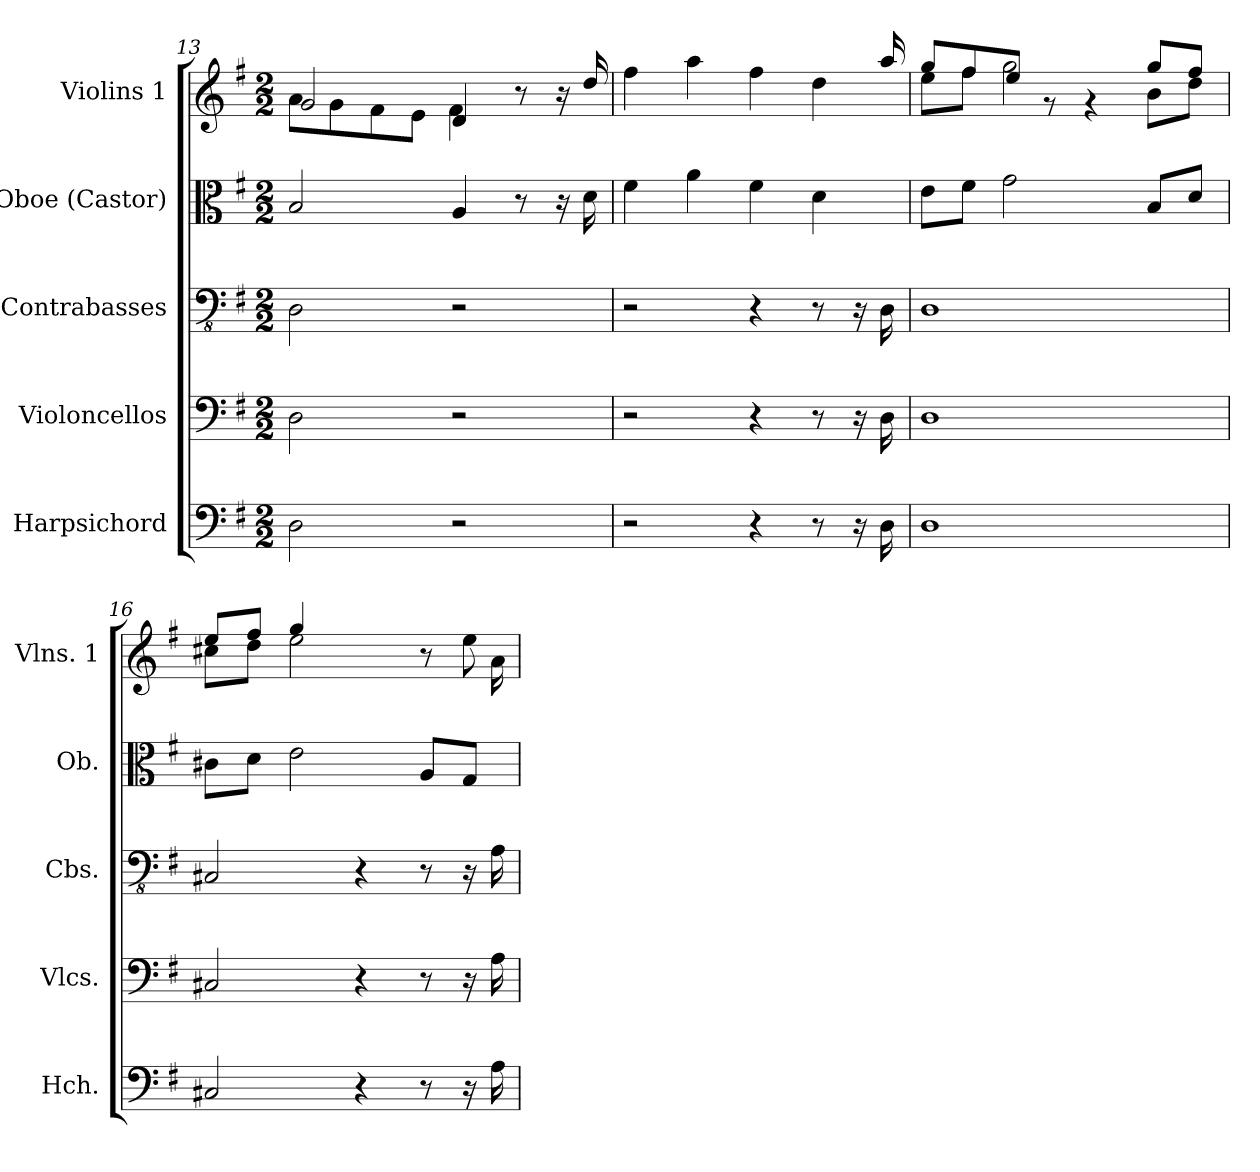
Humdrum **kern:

**kern	**kern	**kern	**kern	**kern
*part5	*part4	*part3	*part2	*part1
*staff5	*staff4	*staff3	*staff2	*staff1
*I"Harpsichord	*I"Violoncellos	*I"Contrabasses	*I"Oboe (Castor)	*I"Violins 1
*I'Hch.	*I'Vlcs.	*I'Cbs.	*I'Ob.	*I'Vlns. 1
*clefF4	*clefF4	*clefFv4	*clefC3	*clefG2
*k[f#]	*k[f#]	*k[f#]	*k[f#]	*k[f#]
*G:	*G:	*G:	*G:	*G:
*M2/2	*M2/2	*M2/2	*M2/2	*M2/2
=13	=13	=13	=13	=13
*	*	*	*	*^
2D\	2D\	2DD\	2B/	8a\L	2g/
.	.	.	.	8g\	.
.	.	.	.	8f#\	.
.	.	.	.	8e\J	.
2r	2r	2r	4A/	4d/	4f#\
.	.	.	8r	8r	4ryy
.	.	.	16r	16r	.
.	.	.	16d\	16dd/	.
=14	=14	=14	=14	=14	=14
2r	2r	2r	4f#\	4ff#\	2...ryy
.	.	.	4a\	4aa\	.
4r	4r	4r	4f#\	4ff#\	.
8r	8r	8r	4d\	4dd\	.
16r	16r	16r	.	.	.
16D\	16D\	16DD\	.	.	16aa/
=15	=15	=15	=15	=15	=15
1D	1D	1DD	8e\L	8ee\L	8gg/L
.	.	.	8f#\J	8ff#\J	8ff#/
.	.	.	2g\	2gg\	8ee/J
.	.	.	.	.	8r
.	.	.	.	.	4r
.	.	.	8B/L	8b\L	8gg/L
.	.	.	8d/J	8dd\J	8ff#/J
=16	=16	=16	=16	=16	=16
2C#X/	2C#X/	2CC#X/	8c#X\L	8cc#X\L	8ee/L
.	.	.	8d\J	8dd\J	8ff#/J
.	.	.	2e\	2ee\	4gg/
4r	4r	4r	.	.	4..ryy
8r	8r	8r	8A/L	8r	.
16r	16r	16r	8G/J	8ee\	.
16A\	16A\	16AA\	.	.	16a\
*	*	*	*	*v	*v
=	=	=	=	=
*-	*-	*-	*-	*-
